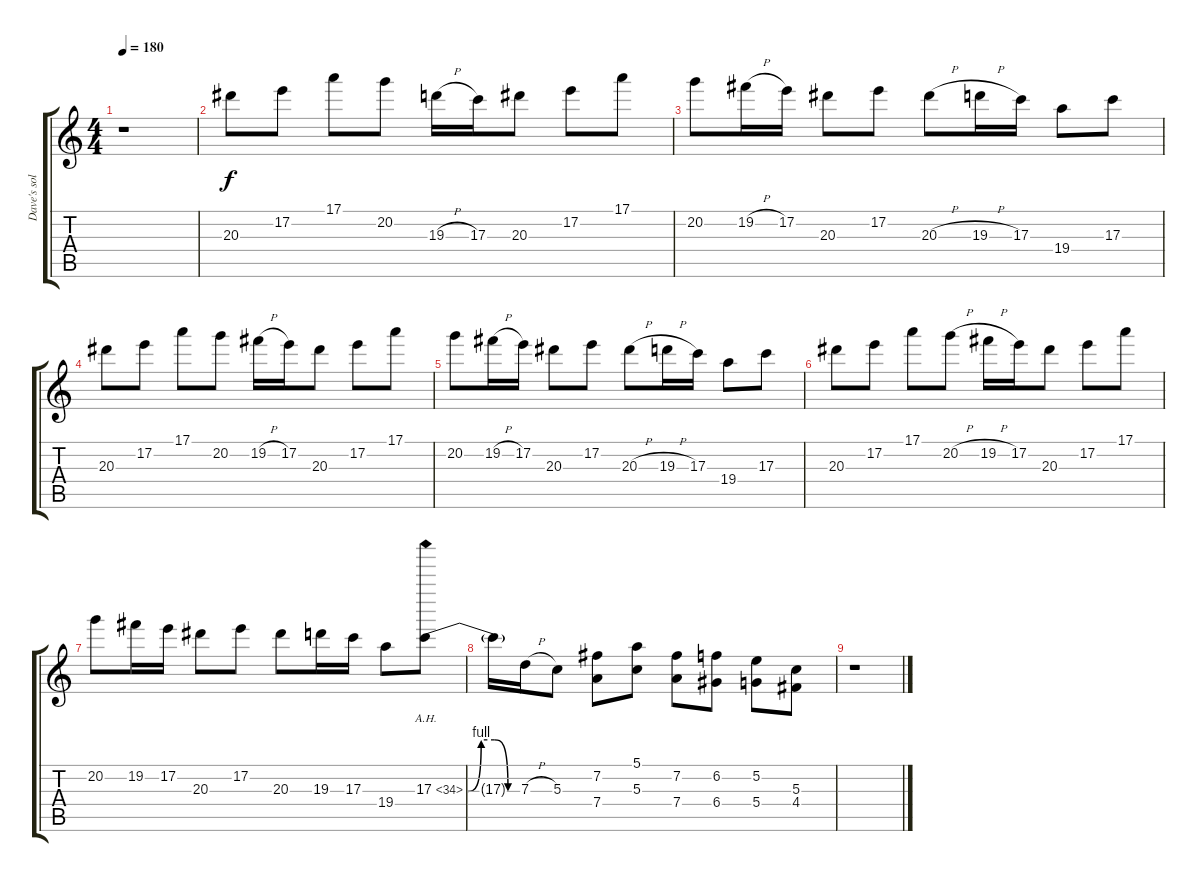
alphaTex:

\track ("Dave's solo" "Dave's sol") {instrument distortionguitar}
\staff {score tabs}
\tuning (E4 B3 G3 D3 A2 E2) {hide}
\ts (4 4)
\tempo 180
\clef g2
\ks c
r.1{dy f} |
20.3.8 17.2.8 17.1.8 20.2.8 19.3{h}.16 17.3.16 20.3.8 17.2.8 17.1.8 |
20.2.8 19.2{h}.16 17.2.16 20.3.8 17.2.8 20.3{h}.8 19.3{h}.16 17.3.16 19.4.8 17.3.8 |
20.3.8 17.2.8 17.1.8 20.2.8 19.2{h}.16 17.2.16 20.3.8 17.2.8 17.1.8 |
20.2.8 19.2{h}.16 17.2.16 20.3.8 17.2.8 20.3{h}.8 19.3{h}.16 17.3.16 19.4.8 17.3.8 |
20.3.8 17.2.8 17.1.8 20.2{h}.8 19.2{h}.16 17.2.16 20.3.8 17.2.8 17.1.8 |
20.2.8 19.2.16 17.2.16 20.3.8 17.2.8 20.3.8 19.3.16 17.3.16 19.4.8 17.3{be (custom 0 0 15 4 30 4 45 0 60 0) ah 17}.8 |
17.3{t}.16 7.3{h}.16 5.3.8 (7.2 7.4).8 (5.1 5.3).8 (7.2 7.4).8 (6.2 6.4).8 (5.2 5.4).8 (5.3 4.4).8 |
r.1
